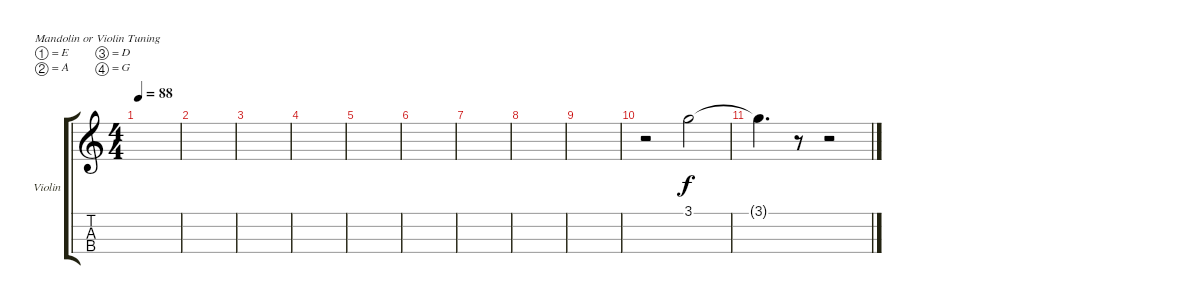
\defaultSystemsLayout 4
\bracketExtendMode groupsimilarinstruments
\firstSystemTrackNameOrientation horizontal
\otherSystemsTrackNameOrientation horizontal
\track ("Violin" "Violin") {instrument violin}
\staff {score tabs}
\tuning (E5 A4 D4 G3)
\ts (4 4)
\tempo 88
\clef g2
\scale
0.487395
\ks c
|
\scale
0.256303 |
\scale
0.256303 |
\scale
0.333333 |
\scale
0.333333 |
\scale
0.333333 |
\scale
0.333333 |
\scale
0.333333 |
\scale
0.333333 |
\scale
0.333333 r.2 3.1.2 |
\scale
0.333333 3.1{t}.4{d dy f} r.8 r.2 |
\scale
0.333333 |
\scale
0.333333 |
\scale
0.333333 |
\scale
0.333333 |
\scale
0.333333
